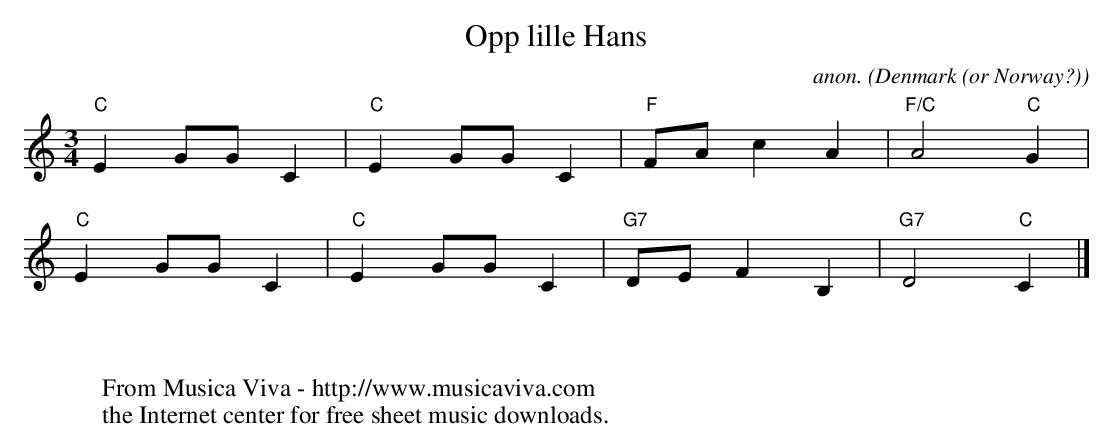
X:1
T:Opp lille Hans
C:anon.
O:Denmark (or Norway?)
M:3/4
L:1/8
K:C
"C"E2GGC2|"C"E2GGC2|"F"FAc2A2|"F/C"A4"C"G2|
"C"E2GGC2|"C"E2GGC2|"G7"DEF2B,2|"G7"D4"C"C2|]
W:
W:
W:  From Musica Viva - http://www.musicaviva.com
W:  the Internet center for free sheet music downloads.
